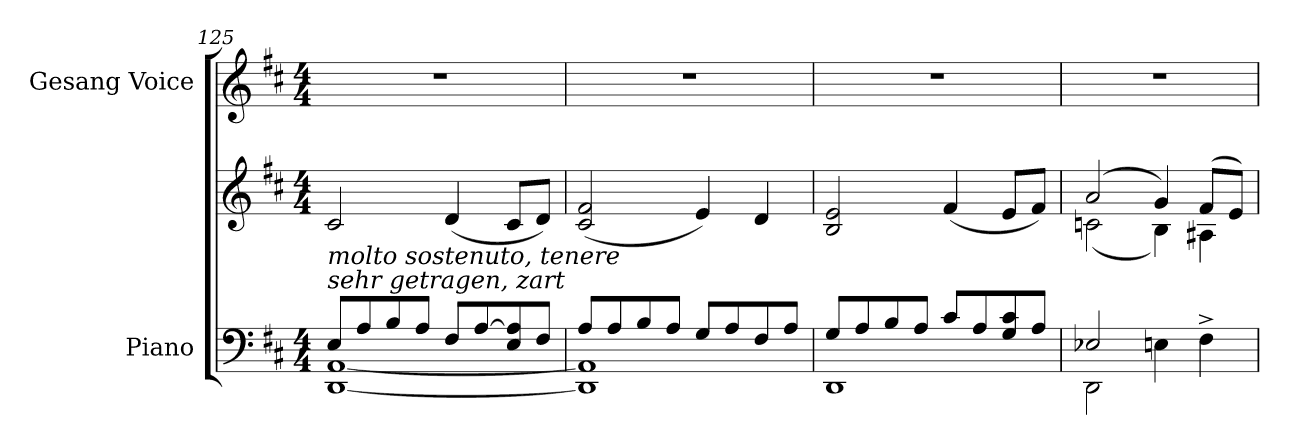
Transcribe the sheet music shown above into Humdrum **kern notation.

**kern	**kern	**kern
*part2	*part2	*part1
*staff3	*staff2	*staff1
*I"Piano	*	*I"Gesang Voice
*I'Pno	*	*
!!LO:LB:g=z
*clefF4	*clefG2	*clefG2
*k[f#c#]	*k[f#c#]	*k[f#c#]
*M4/4	*M4/4	*M4/4
=125	=125	=125
*^	*	*
!	!	!LO:TX:b:i:t=molto sostenuto, tenere	!
!	!	!LO:TX:b:i:t=sehr getragen, zart	!
8E/L	[1DD [1AA	2c#/	1r
8A/	.	.	.
8B/	.	.	.
8A/J	.	.	.
8F#/L	.	(4d/	.
[8A/	.	.	.
8E/ 8A/]	.	8c#/L	.
8F#/J	.	8d/J)	.
!!LO:LB:g=z
=126	=126	=126	=126
8A/L	1DD] 1AA]	(2c#/ 2f#/	1r
8A/	.	.	.
8B/	.	.	.
8A/J	.	.	.
8G/L	.	4e/)	.
8A/	.	.	.
8F#/	.	4d/	.
8A/J	.	.	.
=127	=127	=127	=127
8G/L	1DD	2B/ 2e/	1r
8A/	.	.	.
8B/	.	.	.
8A/J	.	.	.
8c#/L	.	(4f#/	.
8A/	.	.	.
8G/ 8c#/	.	8e/L	.
8A/J	.	8f#/J)	.
=128	=128	=128	=128
*	*	*^	*
2E-X/	2DD\	(2a/	(2cn\	1r
4En\	2ryy	4g/)	4B\)	.
4F#^\	.	(8f#/L	4A#X\	.
.	.	8e/J)	.	.
*v	*v	*	*	*
*	*v	*v	*
=	=	=
*-	*-	*-
